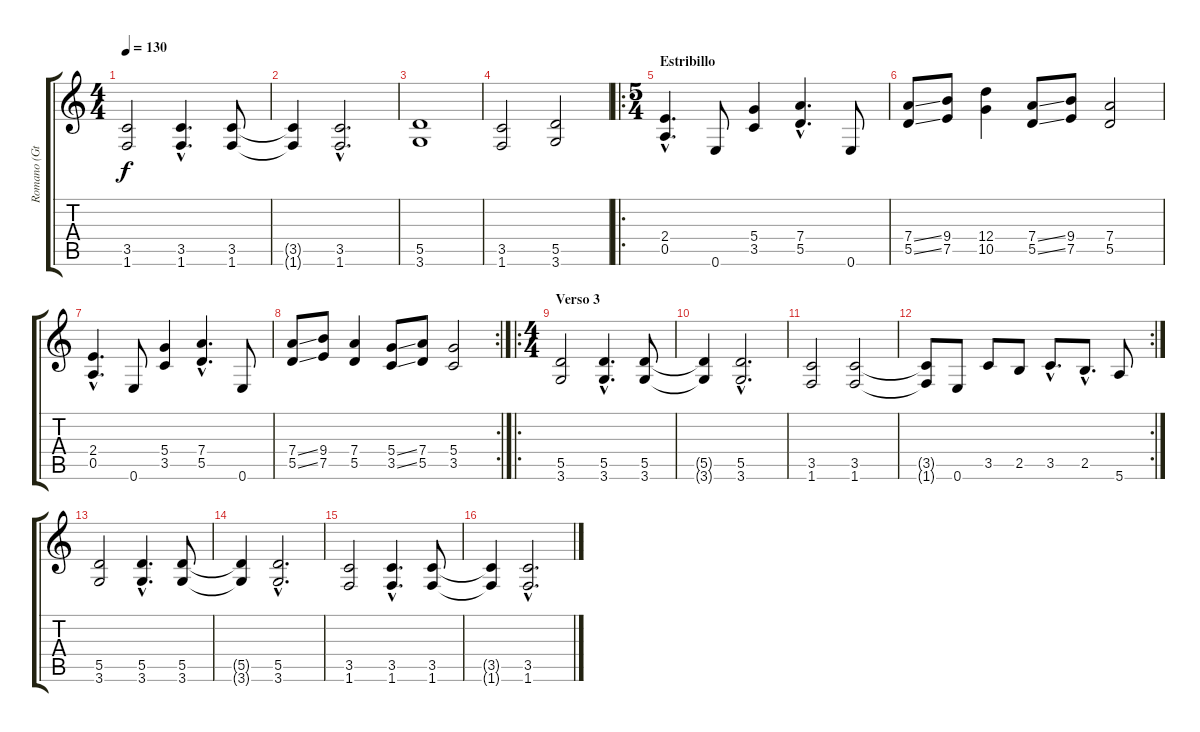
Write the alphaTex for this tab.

\track ("Romano (Gtr 2)" "Romano (Gt") {instrument distortionguitar}
\staff {score tabs}
\tuning (E4 B3 G3 D3 A2 E2) {hide}
\ts (4 4)
\tempo 130
\clef g2
\ks c
(3.5 1.6).2{dy f} (3.5{hac} 1.6{hac}).4{d} (3.5 1.6).8 |
(3.5{t} 1.6{t}).4 (3.5{hac} 1.6{hac}).2{d} |
(5.5 3.6).1 |
(3.5 1.6).2 (5.5 3.6).2 |
\ro
\ts (5 4)
\section ("" "Estribillo")
(2.4{hac} 0.5{hac}).4{d} 0.6.8 (5.4 3.5).4 (7.4{hac} 5.5{hac}).4{d} 0.6.8 |
(7.4{ss} 5.5{ss}).8 (9.4 7.5).8 (12.4 10.5).4 (7.4{ss} 5.5{ss}).8 (9.4 7.5).8 (7.4 5.5).2 |
(2.4{hac} 0.5{hac}).4{d} 0.6.8 (5.4 3.5).4 (7.4{hac} 5.5{hac}).4{d} 0.6.8 |
\rc 2
(7.4{ss} 5.5{ss}).8 (9.4 7.5).8 (7.4 5.5).4 (5.4{ss} 3.5{ss}).8 (7.4 5.5).8 (5.4 3.5).2 |
\ro
\ts (4 4)
\section ("" "Verso 3")
(5.5 3.6).2 (5.5{hac} 3.6{hac}).4{d} (5.5 3.6).8 |
(5.5{t} 3.6{t}).4 (5.5{hac} 3.6{hac}).2{d} |
(3.5 1.6).2 (3.5 1.6).2 |
\rc 2
(3.5{t} 1.6{t}).8 0.6.8 3.5.8 2.5.8 3.5{hac}.8{d} 2.5{hac}.8{d} 5.6.8 |
(5.5 3.6).2 (5.5{hac} 3.6{hac}).4{d} (5.5 3.6).8 |
(5.5{t} 3.6{t}).4 (5.5{hac} 3.6{hac}).2{d} |
(3.5 1.6).2 (3.5{hac} 1.6{hac}).4{d} (3.5 1.6).8 |
(3.5{t} 1.6{t}).4 (3.5{hac} 1.6{hac}).2{d}
